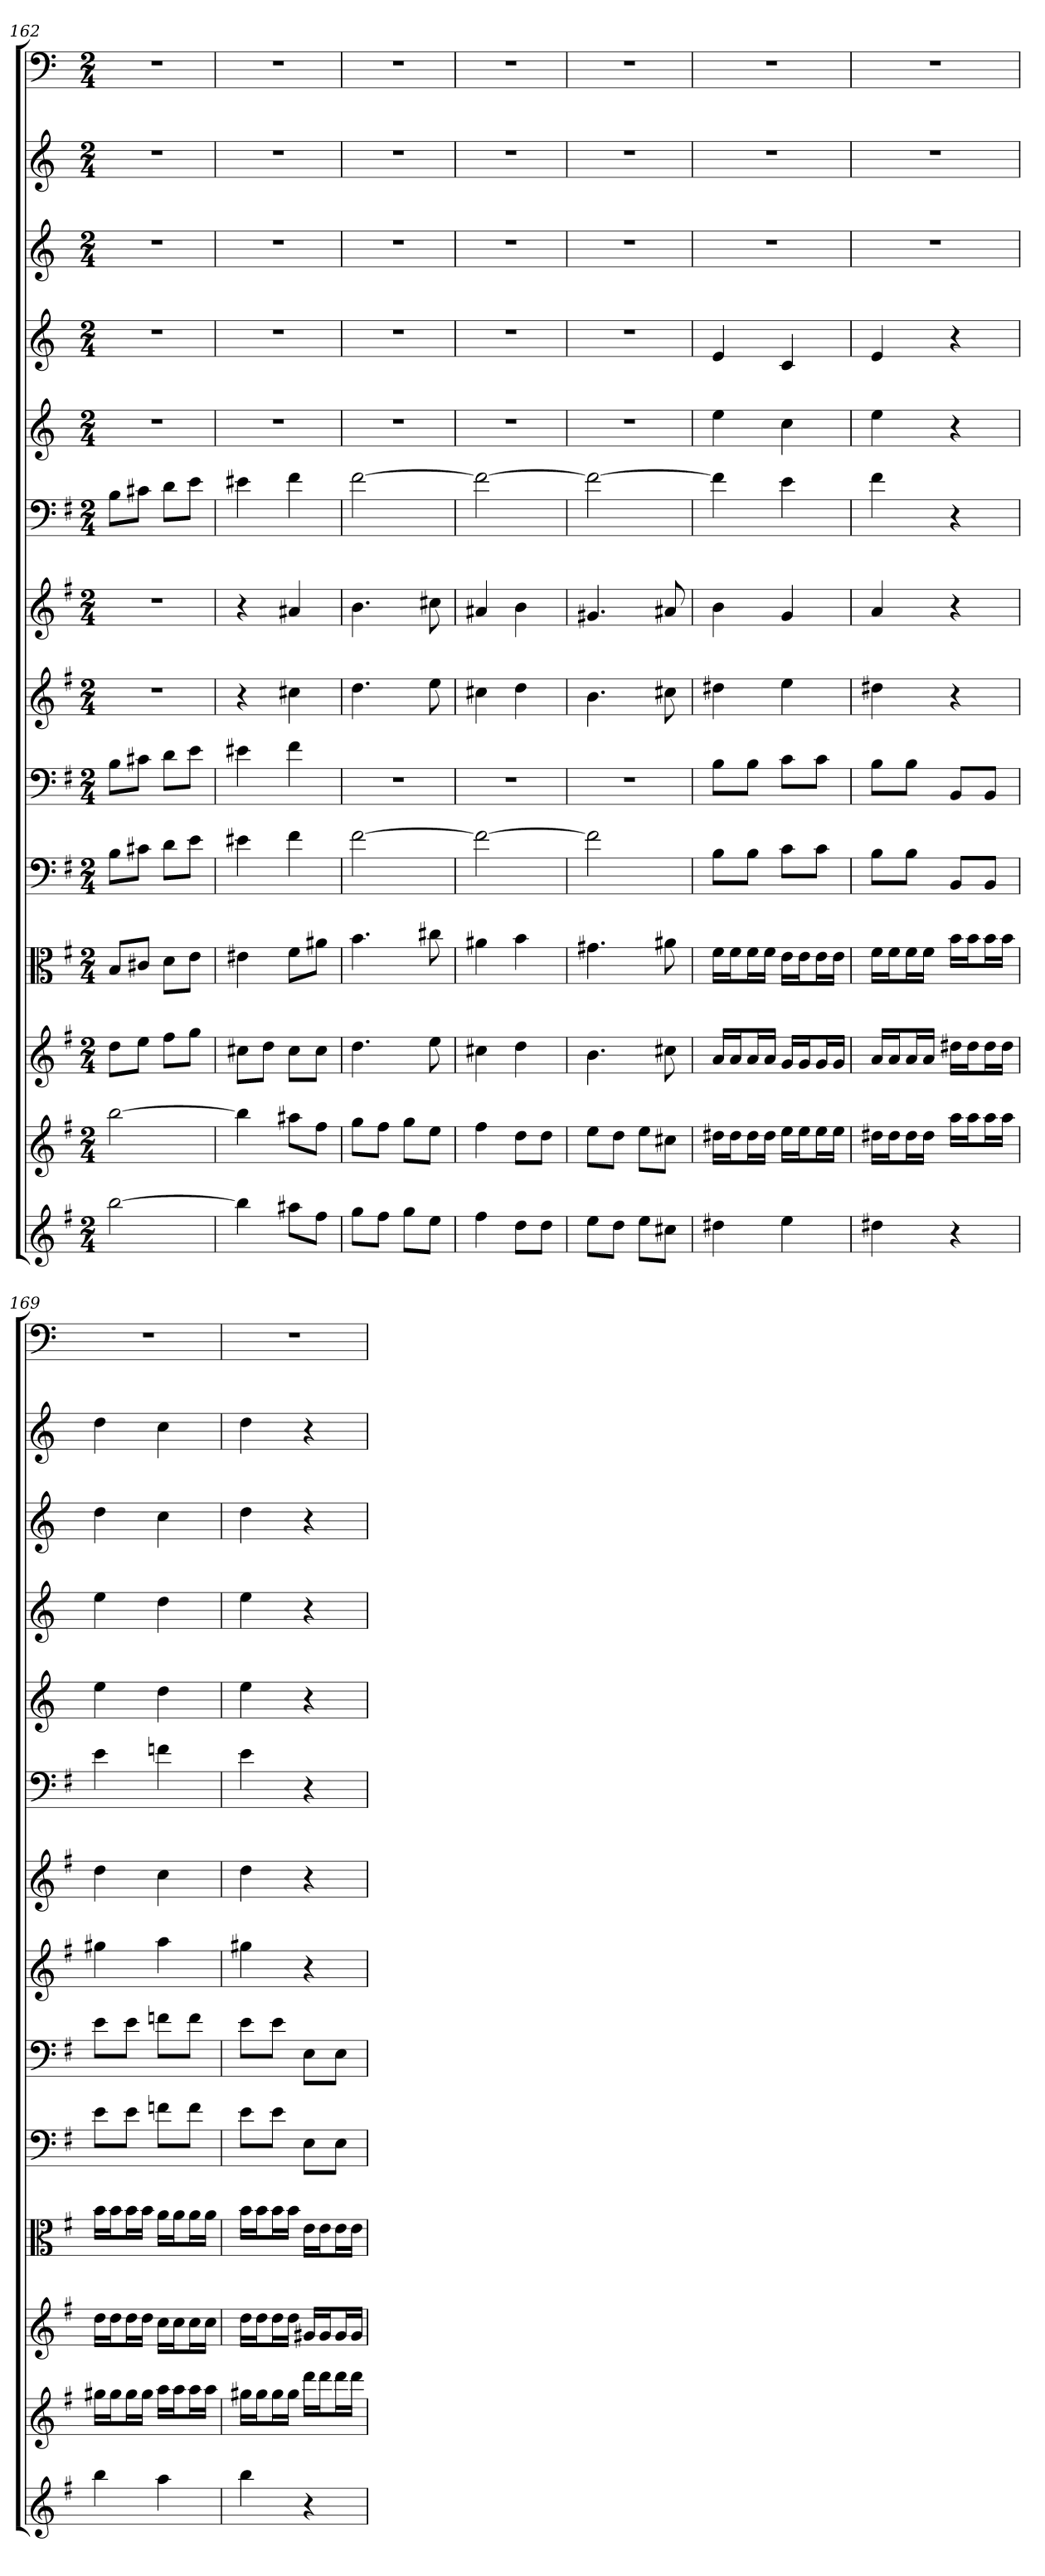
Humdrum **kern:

**kern	**kern	**kern	**kern	**kern	**kern	**kern	**kern	**kern	**kern	**kern	**kern	**kern	**kern
*part14	*part13	*part12	*part11	*part10	*part9	*part8	*part7	*part6	*part5	*part4	*part3	*part2	*part1
*staff14	*staff13	*staff12	*staff11	*staff10	*staff9	*staff8	*staff7	*staff6	*staff5	*staff4	*staff3	*staff2	*staff1
*	*	*	*clefC3	*clefF4	*clefF4	*	*	*clefF4	*	*	*	*	*clefF4
*k[f#]	*k[f#]	*k[f#]	*k[f#]	*k[f#]	*k[f#]	*k[f#]	*k[f#]	*k[f#]	*k[]	*k[]	*k[]	*k[]	*k[]
*M2/4	*M2/4	*M2/4	*M2/4	*M2/4	*M2/4	*M2/4	*M2/4	*M2/4	*M2/4	*M2/4	*M2/4	*M2/4	*M2/4
=162	=162	=162	=162	=162	=162	=162	=162	=162	=162	=162	=162	=162	=162
[2bb	[2bb	8ddL	8B/L	8B\L	8B\L	2r	2r	8B\L	2r	2r	2r	2r	2r
.	.	8eeJ	8c#X/J	8c#X\J	8c#X\J	.	.	8c#X\J	.	.	.	.	.
.	.	8ff#L	8d\L	8d\L	8d\L	.	.	8d\L	.	.	.	.	.
.	.	8ggJ	8e\J	8e\J	8e\J	.	.	8e\J	.	.	.	.	.
=163	=163	=163	=163	=163	=163	=163	=163	=163	=163	=163	=163	=163	=163
4bb]	4bb]	8cc#XL	4e#X	4e#X	4e#X	4r	4r	4e#X	2r	2r	2r	2r	2r
.	.	8ddJ	.	.	.	.	.	.	.	.	.	.	.
8aa#XL	8aa#XL	8cc#L	8f#\L	4f#	4f#	4cc#X	4a#X	4f#	.	.	.	.	.
8ff#J	8ff#J	8cc#J	8a#X\J	.	.	.	.	.	.	.	.	.	.
=164	=164	=164	=164	=164	=164	=164	=164	=164	=164	=164	=164	=164	=164
8ggL	8ggL	4.dd	4.b	[2f#	2r	4.dd	4.b	[2f#	2r	2r	2r	2r	2r
8ff#J	8ff#J	.	.	.	.	.	.	.	.	.	.	.	.
8ggL	8ggL	.	.	.	.	.	.	.	.	.	.	.	.
8eeJ	8eeJ	8ee	8cc#X	.	.	8ee	8cc#X	.	.	.	.	.	.
=165	=165	=165	=165	=165	=165	=165	=165	=165	=165	=165	=165	=165	=165
4ff#	4ff#	4cc#X	4a#X	2f#_	2r	4cc#X	4a#X	2f#_	2r	2r	2r	2r	2r
8ddL	8ddL	4dd	4b	.	.	4dd	4b	.	.	.	.	.	.
8ddJ	8ddJ	.	.	.	.	.	.	.	.	.	.	.	.
=166	=166	=166	=166	=166	=166	=166	=166	=166	=166	=166	=166	=166	=166
8eeL	8eeL	4.b	4.g#X	2f#]	2r	4.b	4.g#X	2f#_	2r	2r	2r	2r	2r
8ddJ	8ddJ	.	.	.	.	.	.	.	.	.	.	.	.
8eeL	8eeL	.	.	.	.	.	.	.	.	.	.	.	.
8cc#XJ	8cc#XJ	8cc#X	8a#X	.	.	8cc#X	8a#X	.	.	.	.	.	.
=167	=167	=167	=167	=167	=167	=167	=167	=167	=167	=167	=167	=167	=167
4dd#X	16dd#XLL	16aLL	16f#\LL	8B\L	8B\L	4dd#X	4b	4f#]	4ee	4e	2r	2r	2r
.	16dd#J	16aJ	16f#\J	.	.	.	.	.	.	.	.	.	.
.	16dd#L	16aL	16f#\L	8B\J	8B\J	.	.	.	.	.	.	.	.
.	16dd#JJ	16aJJ	16f#\JJ	.	.	.	.	.	.	.	.	.	.
4ee	16eeLL	16gLL	16e\LL	8c\L	8c\L	4ee	4g	4e	4cc	4c	.	.	.
.	16eeJ	16gJ	16e\J	.	.	.	.	.	.	.	.	.	.
.	16eeL	16gL	16e\L	8c\J	8c\J	.	.	.	.	.	.	.	.
.	16eeJJ	16gJJ	16e\JJ	.	.	.	.	.	.	.	.	.	.
=168	=168	=168	=168	=168	=168	=168	=168	=168	=168	=168	=168	=168	=168
4dd#X	16dd#XLL	16aLL	16f#\LL	8B\L	8B\L	4dd#X	4a	4f#	4ee	4e	2r	2r	2r
.	16dd#J	16aJ	16f#\J	.	.	.	.	.	.	.	.	.	.
.	16dd#L	16aL	16f#\L	8B\J	8B\J	.	.	.	.	.	.	.	.
.	16dd#JJ	16aJJ	16f#\JJ	.	.	.	.	.	.	.	.	.	.
4r	16aaLL	16dd#XLL	16b\LL	8BB/L	8BB/L	4r	4r	4r	4r	4r	.	.	.
.	16aaJ	16dd#J	16b\J	.	.	.	.	.	.	.	.	.	.
.	16aaL	16dd#L	16b\L	8BB/J	8BB/J	.	.	.	.	.	.	.	.
.	16aaJJ	16dd#JJ	16b\JJ	.	.	.	.	.	.	.	.	.	.
=169	=169	=169	=169	=169	=169	=169	=169	=169	=169	=169	=169	=169	=169
4bb	16gg#XLL	16ddLL	16b\LL	8e\L	8e\L	4gg#X	4dd	4e	4ee	4ee	4dd	4dd	2r
.	16gg#J	16ddJ	16b\J	.	.	.	.	.	.	.	.	.	.
.	16gg#L	16ddL	16b\L	8e\J	8e\J	.	.	.	.	.	.	.	.
.	16gg#JJ	16ddJJ	16b\JJ	.	.	.	.	.	.	.	.	.	.
4aa	16aaLL	16ccLL	16a\LL	8fn\L	8fn\L	4aa	4cc	4fn	4dd	4dd	4cc	4cc	.
.	16aaJ	16ccJ	16a\J	.	.	.	.	.	.	.	.	.	.
.	16aaL	16ccL	16a\L	8f\J	8f\J	.	.	.	.	.	.	.	.
.	16aaJJ	16ccJJ	16a\JJ	.	.	.	.	.	.	.	.	.	.
=170	=170	=170	=170	=170	=170	=170	=170	=170	=170	=170	=170	=170	=170
4bb	16gg#XLL	16ddLL	16b\LL	8e\L	8e\L	4gg#X	4dd	4e	4ee	4ee	4dd	4dd	2r
.	16gg#J	16ddJ	16b\J	.	.	.	.	.	.	.	.	.	.
.	16gg#L	16ddL	16b\L	8e\J	8e\J	.	.	.	.	.	.	.	.
.	16gg#JJ	16ddJJ	16b\JJ	.	.	.	.	.	.	.	.	.	.
4r	16dddLL	16g#XLL	16e\LL	8E\L	8E\L	4r	4r	4r	4r	4r	4r	4r	.
.	16dddJ	16g#J	16e\J	.	.	.	.	.	.	.	.	.	.
.	16dddL	16g#L	16e\L	8E\J	8E\J	.	.	.	.	.	.	.	.
.	16dddJJ	16g#JJ	16e\JJ	.	.	.	.	.	.	.	.	.	.
=	=	=	=	=	=	=	=	=	=	=	=	=	=
*-	*-	*-	*-	*-	*-	*-	*-	*-	*-	*-	*-	*-	*-
